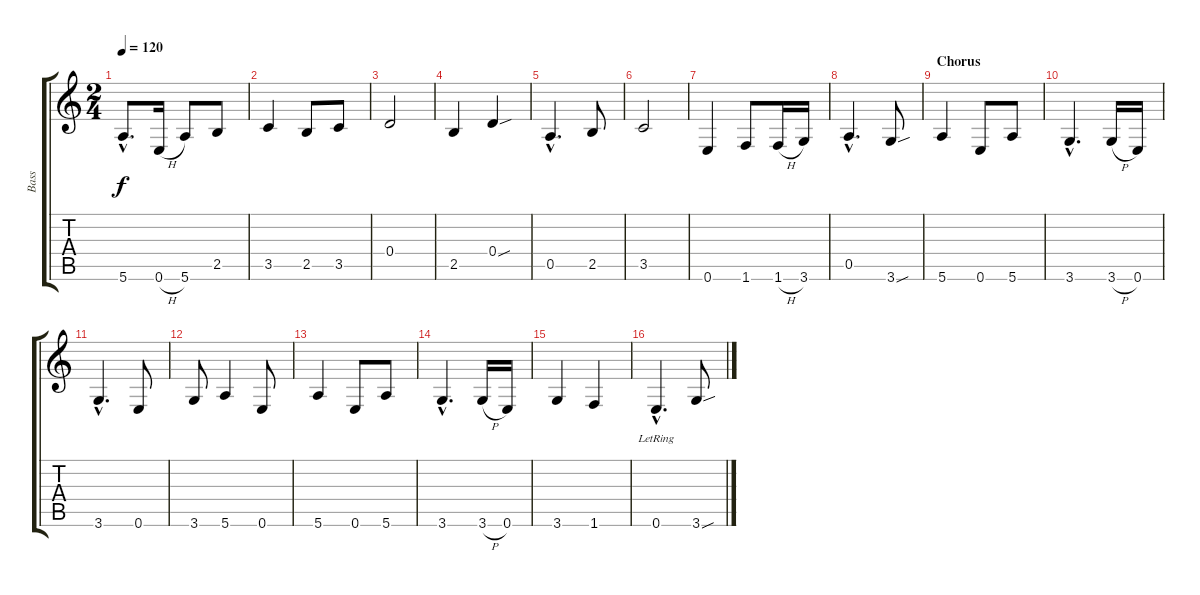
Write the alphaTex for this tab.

\track ("Bass" "Bass") {instrument electricbassfinger}
\staff {score tabs}
\tuning (E4 B3 G3 D3 A2 E2) {hide}
\ts (2 4)
\tempo 120
\clef g2
\ks c
5.6{hac}.8{d dy f} 0.6{h}.16 5.6.8 2.5.8 |
3.5.4 2.5.8 3.5.8 |
0.4.2 |
2.5.4 0.4{sou}.4 |
0.5{hac}.4{d} 2.5.8 |
3.5.2 |
0.6.4 1.6.8 1.6{h}.16 3.6.16 |
0.5{hac}.4{d} 3.6{sou}.8 |
\section ("" "Chorus")
5.6.4 0.6.8 5.6.8 |
3.6{hac}.4{d} 3.6{h}.16 0.6.16 |
3.6{hac}.4{d} 0.6.8 |
3.6.8 5.6.4 0.6.8 |
5.6.4 0.6.8 5.6.8 |
3.6{hac}.4{d} 3.6{h}.16 0.6.16 |
3.6.4 1.6.4 |
0.6{hac lr}.4{d} 3.6{sou}.8
